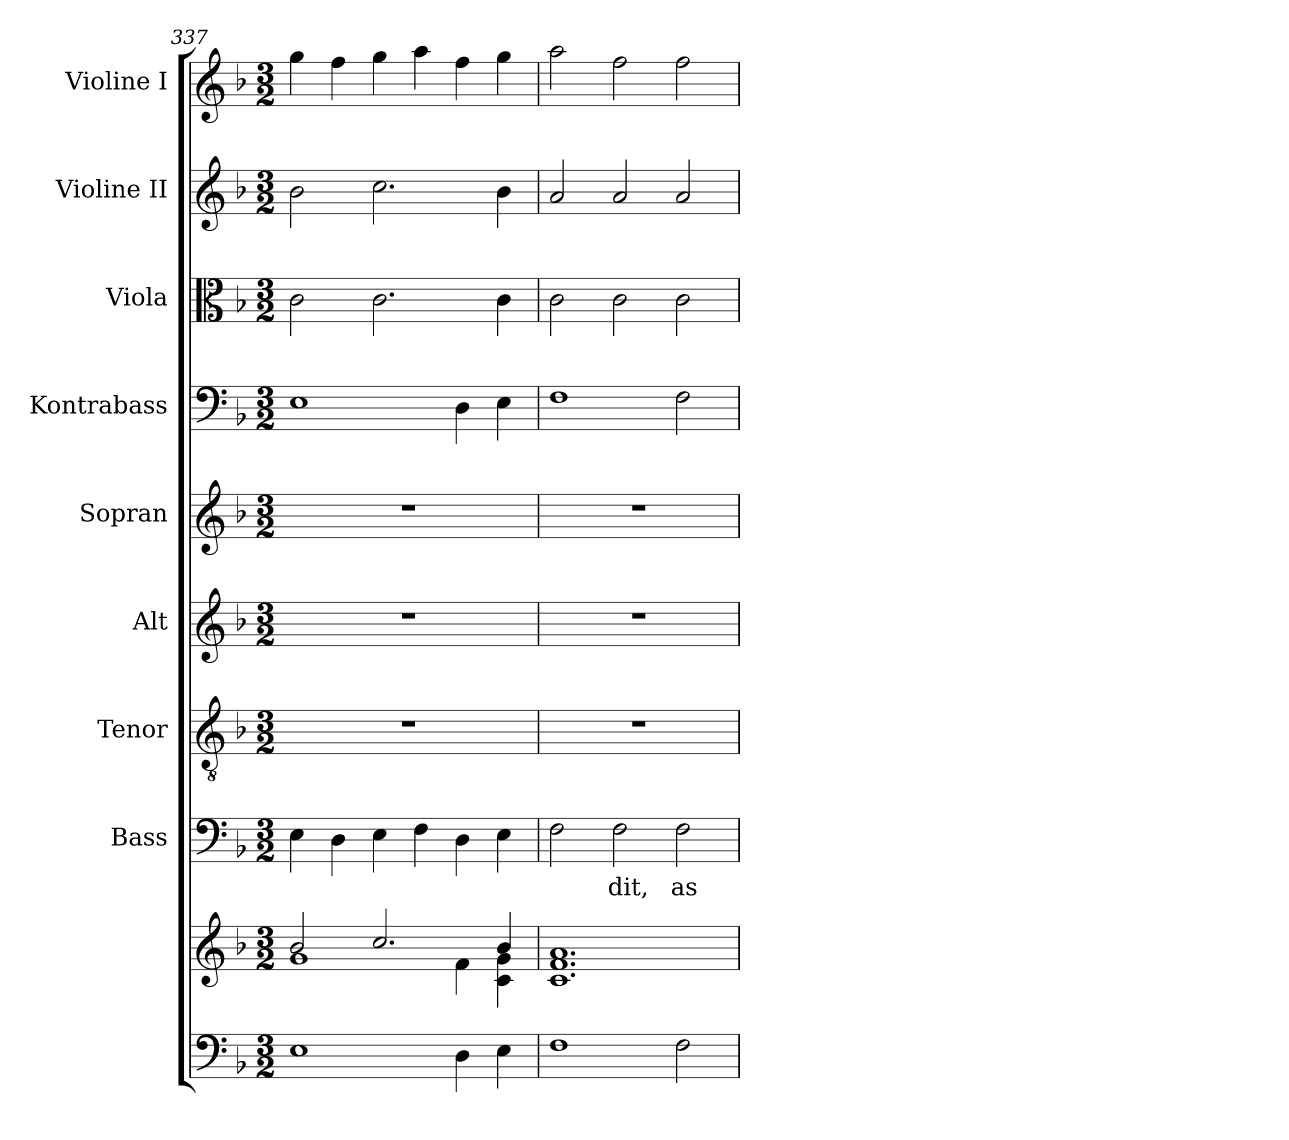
**kern	**kern	**kern	**text	**kern	**kern	**kern	**kern	**kern	**kern	**kern
*part9	*part9	*part8	*part8	*part7	*part6	*part5	*part4	*part3	*part2	*part1
*staff10	*staff9	*staff8	*staff8	*staff7	*staff6	*staff5	*staff4	*staff3	*staff2	*staff1
*	*	*I"Bass	*	*I"Tenor	*I"Alt	*I"Sopran	*I"Kontrabass	*I"Viola	*I"Violine II	*I"Violine I
*	*	*I'B.	*	*I'T.	*I'A.	*I'S.	*I'Kb.	*I'Vla.	*I'Vl. II	*I'Vl. I
*clefF4	*clefG2	*clefF4	*	*clefGv2	*clefG2	*clefG2	*clefF4	*clefC3	*clefG2	*clefG2
*	*	*	*	*	*	*	*ITrd7c12	*	*	*
*k[b-]	*k[b-]	*k[b-]	*	*k[b-]	*k[b-]	*k[b-]	*k[b-]	*k[b-]	*k[b-]	*k[b-]
*F:	*F:	*F:	*	*F:	*F:	*F:	*F:	*F:	*F:	*F:
*M3/2	*M3/2	*M3/2	*	*M3/2	*M3/2	*M3/2	*M3/2	*M3/2	*M3/2	*M3/2
=337	=337	=337	=337	=337	=337	=337	=337	=337	=337	=337
*	*^	*	*	*	*	*	*	*	*	*
1E	2b-/	1g	4E\	.	1.r	1.r	1.r	1EE	2c\	2b-\	4gg\
.	.	.	4D\	.	.	.	.	.	.	.	4ff\
.	2.cc/	.	4E\	.	.	.	.	.	2.c\	2.cc\	4gg\
.	.	.	4F\	.	.	.	.	.	.	.	4aa\
4D\	.	4f\	4D\	.	.	.	.	4DD\	.	.	4ff\
4E\	4b-/	4c\ 4g\	4E\	.	.	.	.	4EE\	4c\	4b-\	4gg\
*	*v	*v	*	*	*	*	*	*	*	*	*
=338	=338	=338	=338	=338	=338	=338	=338	=338	=338	=338
1F	1.c 1.f 1.a	2F\	.	1.r	1.r	1.r	1FF	2c\	2a/	2aa\
!	!	!	!LO:LY:b	!	!	!	!	!	!	!
.	.	2F\	-dit,	.	.	.	.	2c\	2a/	2ff\
!	!	!	!LO:LY:b	!	!	!	!	!	!	!
2F\	.	2F\	as-	.	.	.	2FF\	2c\	2a/	2ff\
=	=	=	=	=	=	=	=	=	=	=
*-	*-	*-	*-	*-	*-	*-	*-	*-	*-	*-
